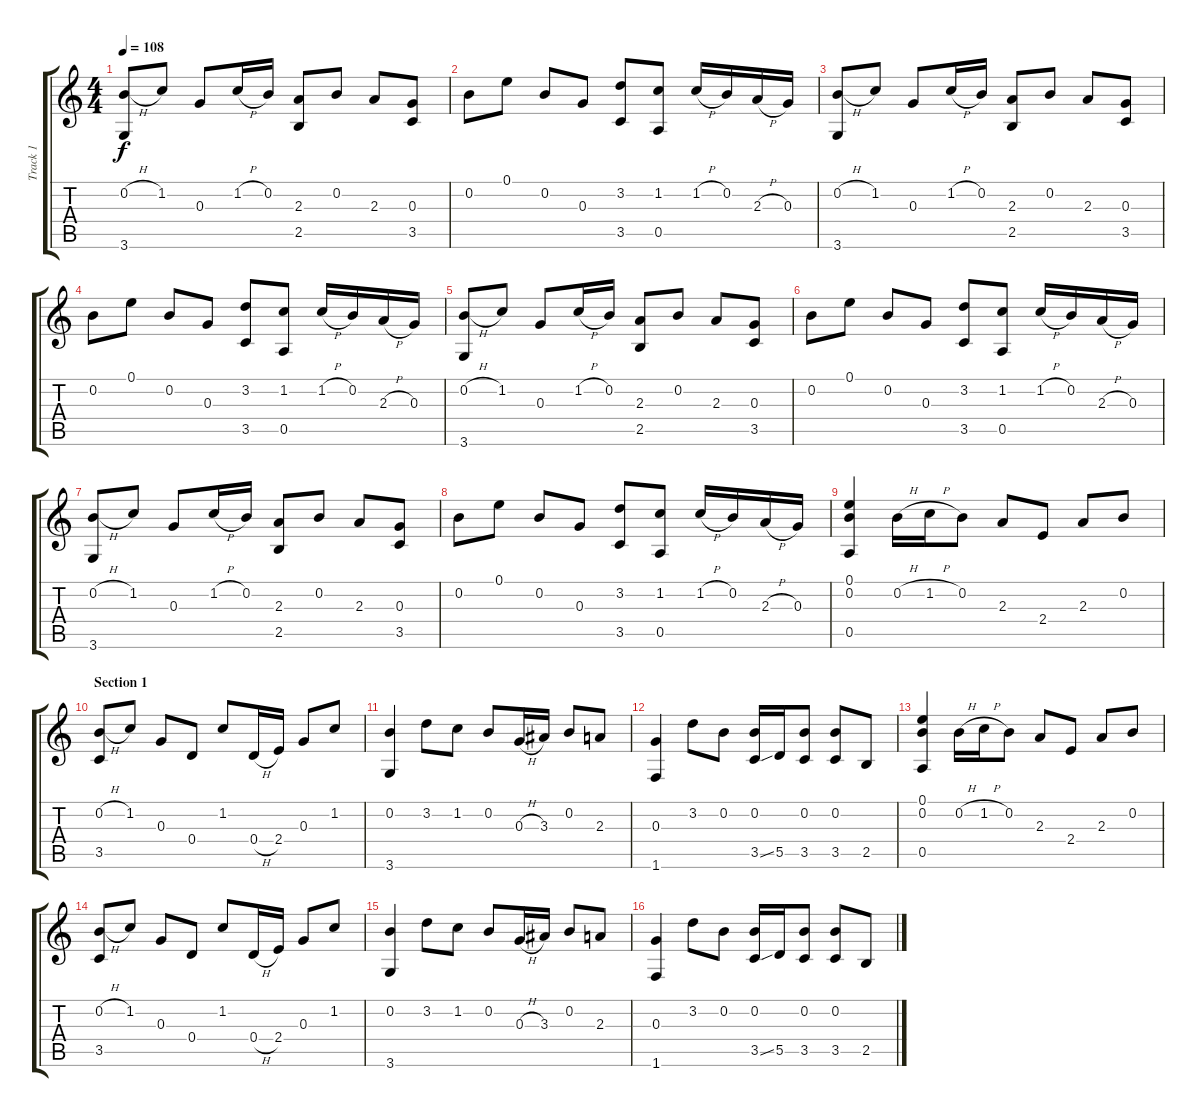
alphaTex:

\track ("Track 1" "Track 1") {instrument electricguitarjazz}
\staff {score tabs}
\tuning (E4 B3 G3 D3 A2 E2) {hide}
\ts (4 4)
\tempo 108
\clef g2
\ks c
(0.2{h} 3.6).8{dy f instrument electricguitarjazz} 1.2.8 0.3.8 1.2{h}.16 0.2.16 (2.3 2.5).8 0.2.8 2.3.8 (0.3 3.5).8 |
0.2.8 0.1.8 0.2.8 0.3.8 (3.2 3.5).8 (1.2 0.5).8 1.2{h}.16 0.2.16 2.3{h}.16 0.3.16 |
(0.2{h} 3.6).8 1.2.8 0.3.8 1.2{h}.16 0.2.16 (2.3 2.5).8 0.2.8 2.3.8 (0.3 3.5).8 |
0.2.8 0.1.8 0.2.8 0.3.8 (3.2 3.5).8 (1.2 0.5).8 1.2{h}.16 0.2.16 2.3{h}.16 0.3.16 |
(0.2{h} 3.6).8 1.2.8 0.3.8 1.2{h}.16 0.2.16 (2.3 2.5).8 0.2.8 2.3.8 (0.3 3.5).8 |
0.2.8 0.1.8 0.2.8 0.3.8 (3.2 3.5).8 (1.2 0.5).8 1.2{h}.16 0.2.16 2.3{h}.16 0.3.16 |
(0.2{h} 3.6).8 1.2.8 0.3.8 1.2{h}.16 0.2.16 (2.3 2.5).8 0.2.8 2.3.8 (0.3 3.5).8 |
0.2.8 0.1.8 0.2.8 0.3.8 (3.2 3.5).8 (1.2 0.5).8 1.2{h}.16 0.2.16 2.3{h}.16 0.3.16 |
(0.1 0.2 0.5).4 0.2{h}.16 1.2{h}.16 0.2.8 2.3.8 2.4.8 2.3.8 0.2.8 |
\section ("" "Section 1")
(0.2{h} 3.5).8 1.2.8 0.3.8 0.4.8 1.2.8 0.4{h}.16 2.4.16 0.3.8 1.2.8 |
(0.2 3.6).4 3.2.8 1.2.8 0.2.8 0.3{h}.16 3.3.16 0.2.8 2.3.8 |
(0.3 1.6).4 3.2.8 0.2.8 (0.2 3.5{ss}).16 5.5.16 (0.2 3.5).8 (0.2 3.5).8 2.5.8 |
(0.1 0.2 0.5).4 0.2{h}.16 1.2{h}.16 0.2.8 2.3.8 2.4.8 2.3.8 0.2.8 |
(0.2{h} 3.5).8 1.2.8 0.3.8 0.4.8 1.2.8 0.4{h}.16 2.4.16 0.3.8 1.2.8 |
(0.2 3.6).4 3.2.8 1.2.8 0.2.8 0.3{h}.16 3.3.16 0.2.8 2.3.8 |
(0.3 1.6).4 3.2.8 0.2.8 (0.2 3.5{ss}).16 5.5.16 (0.2 3.5).8 (0.2 3.5).8 2.5.8
